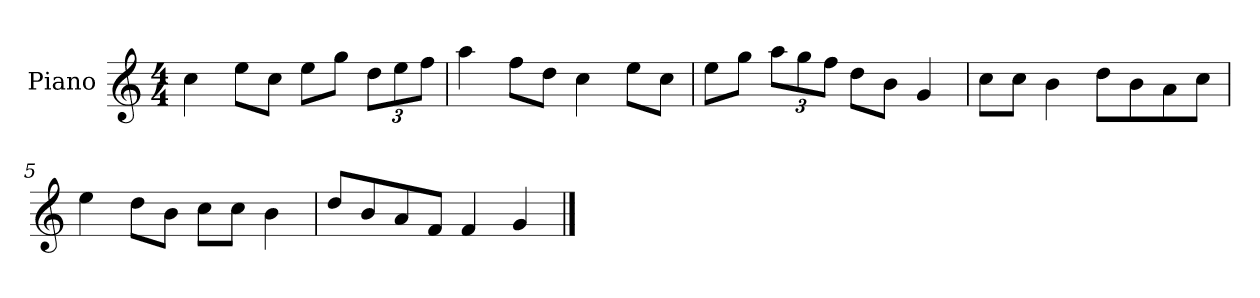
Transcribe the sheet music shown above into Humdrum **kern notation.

**kern
*part1
*staff1
*I"Piano
*I'P-no
*clefG2
*k[]
*M4/4
*MM90
=1
4cc\
8ee\L
8cc\J
8ee\L
8gg\J
*Xbrackettup
12dd\L
12ee\
12ff\J
=2
4aa\
8ff\L
8dd\J
4cc\
8ee\L
8cc\J
=3
8ee\L
8gg\J
12aa\L
12gg\
12ff\J
8dd\L
8b\J
4g/
=4
8cc\L
8cc\J
4b\
8dd\L
8b\
8a\
8cc\J
=5
4ee\
8dd\L
8b\J
8cc\L
8cc\J
4b\
!!LO:LB:g=z
=6
8dd/L
8b/
8a/
8f/J
4f/
4g/
==
*-
